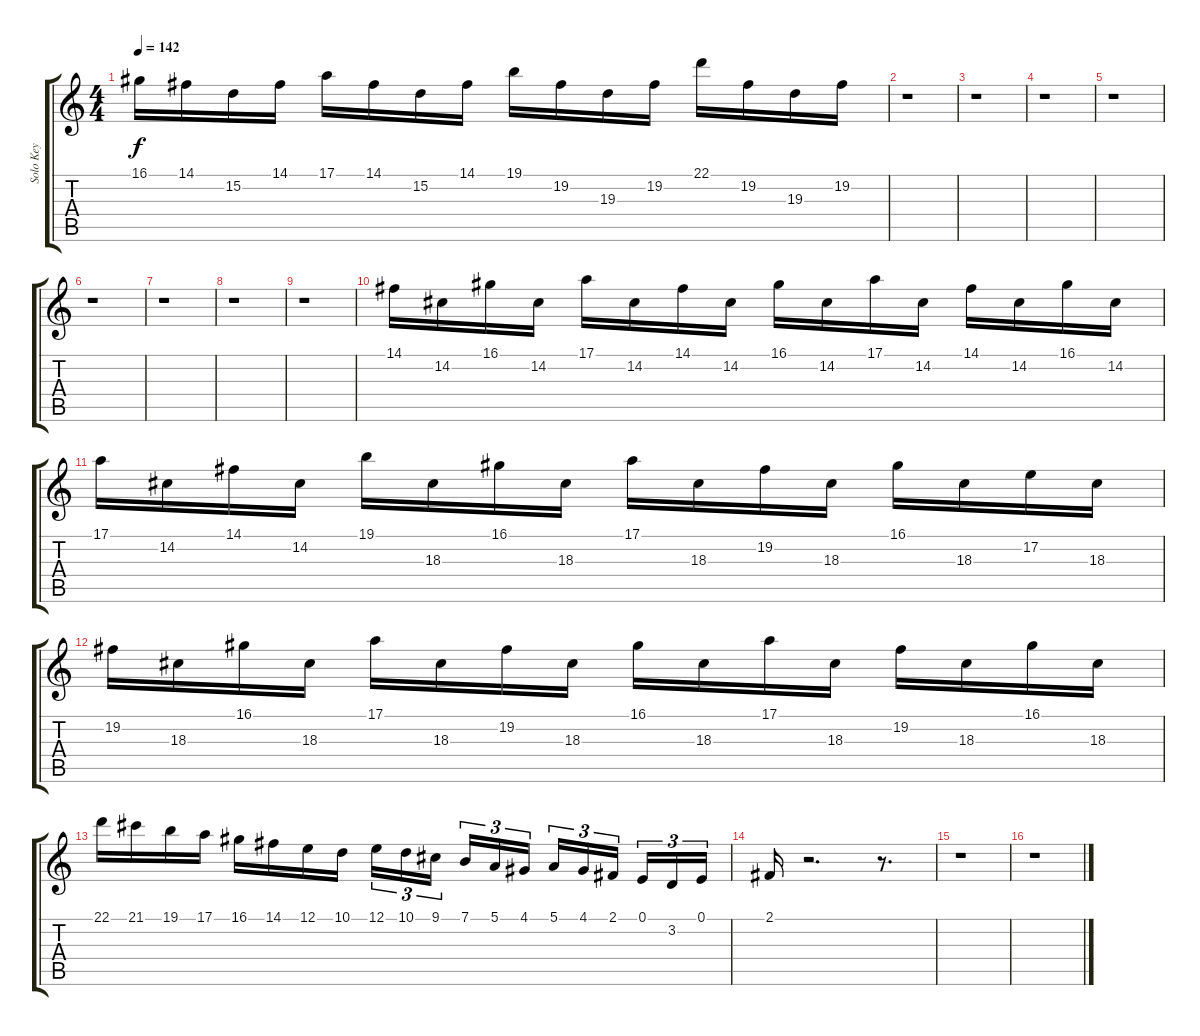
\track ("Solo Key" "Solo Key") {instrument lead2sawtooth}
\staff {score tabs}
\tuning (E4 B3 G3 D3 A2 E2) {hide}
\ts (4 4)
\tempo 142
\clef g2
\ks c
16.1.16{dy f} 14.1.16 15.2.16 14.1.16 17.1.16 14.1.16 15.2.16 14.1.16 19.1.16 19.2.16 19.3.16 19.2.16 22.1.16 19.2.16 19.3.16 19.2.16 |
r.1 |
r.1 |
r.1 |
r.1 |
r.1 |
r.1 |
r.1 |
r.1 |
14.1.16 14.2.16 16.1.16 14.2.16 17.1.16 14.2.16 14.1.16 14.2.16 16.1.16 14.2.16 17.1.16 14.2.16 14.1.16 14.2.16 16.1.16 14.2.16 |
17.1.16 14.2.16 14.1.16 14.2.16 19.1.16 18.3.16 16.1.16 18.3.16 17.1.16 18.3.16 19.2.16 18.3.16 16.1.16 18.3.16 17.2.16 18.3.16 |
19.2.16 18.3.16 16.1.16 18.3.16 17.1.16 18.3.16 19.2.16 18.3.16 16.1.16 18.3.16 17.1.16 18.3.16 19.2.16 18.3.16 16.1.16 18.3.16 |
22.1.16 21.1.16 19.1.16 17.1.16 16.1.16 14.1.16 12.1.16 10.1.16 12.1.16{tu (3 2)} 10.1.16{tu (3 2)} 9.1.16{tu (3 2)} 7.1.16{tu (3 2)} 5.1.16{tu (3 2)} 4.1.16{tu (3 2)} 5.1.16{tu (3 2)} 4.1.16{tu (3 2)} 2.1.16{tu (3 2)} 0.1.16{tu (3 2)} 3.2.16{tu (3 2)} 0.1.16{tu (3 2)} |
2.1.16 r.2{d} r.8{d} |
r.1 |
r.1
